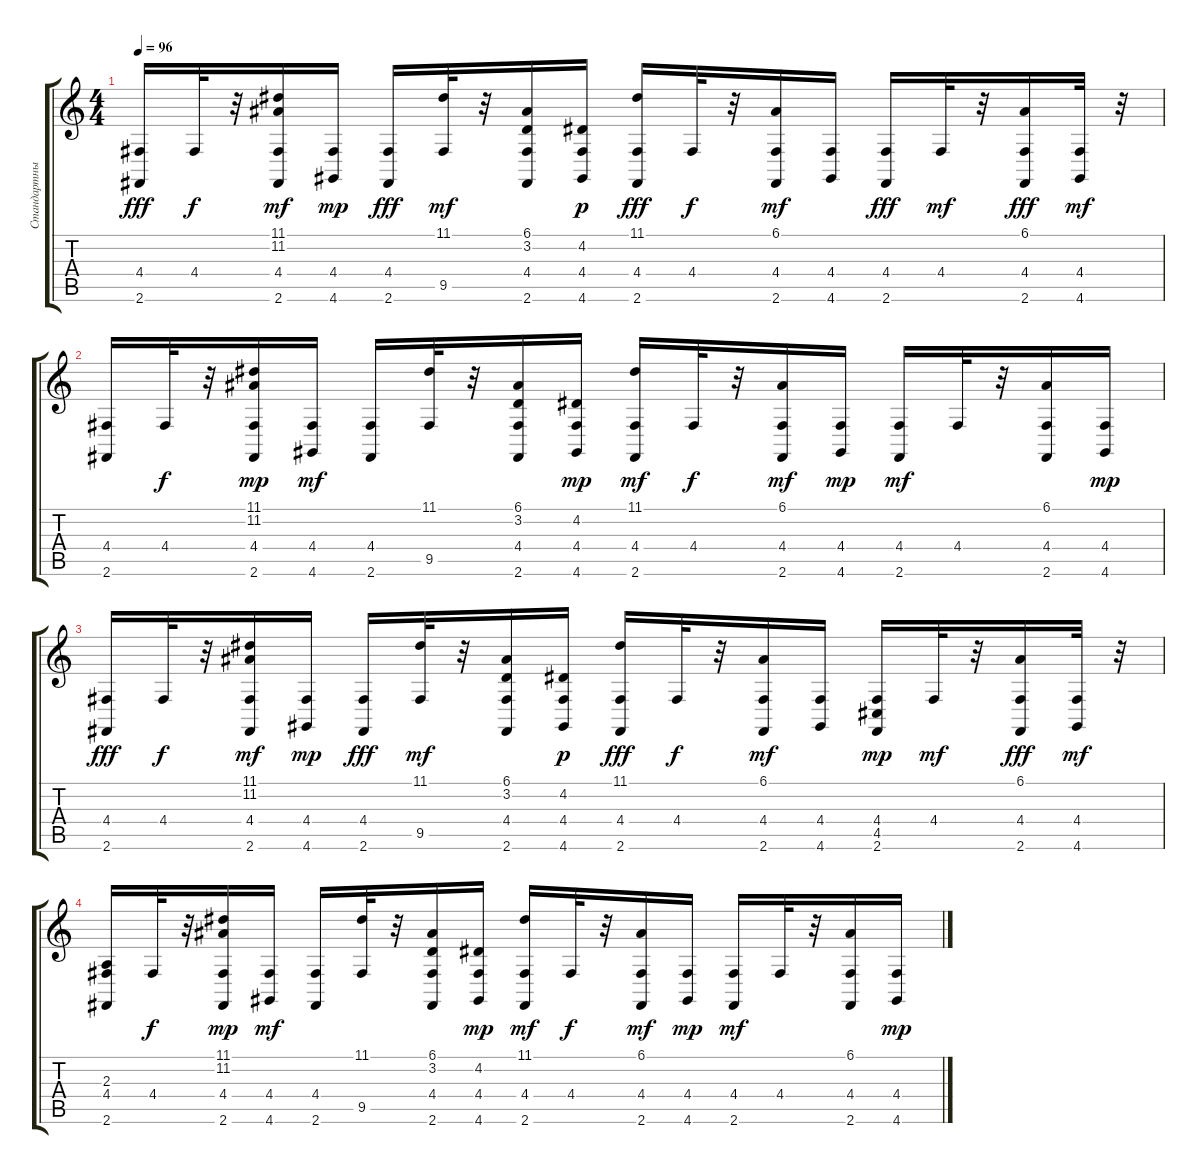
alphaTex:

\track ("Стандартный Набор" "Стандартны") {instrument synthdrum}
\staff {score tabs}
\tuning (E4 B3 G3 D3 A2 E2) {hide}
\ts (4 4)
\tempo 96
\clef g2
\ks c
(4.4 2.6).16{dy fff} 4.4.32{dy f} r.32 (11.1 11.2 4.4 2.6).16{dy mf} (4.4 4.6).16{dy mp} (4.4 2.6).16{dy fff} (11.1 9.5).32{dy mf} r.32 (6.1 3.2 4.4 2.6).16 (4.2 4.4 4.6).16{dy p} (11.1 4.4 2.6).16{dy fff} 4.4.32{dy f} r.32 (6.1 4.4 2.6).16{dy mf} (4.4 4.6).16 (4.4 2.6).16{dy fff} 4.4.32{dy mf} r.32 (6.1 4.4 2.6).16{dy fff} (4.4 4.6).32{dy mf} r.32 |
(4.4 2.6).16 4.4.32{dy f} r.32 (11.1 11.2 4.4 2.6).16{dy mp} (4.4 4.6).16{dy mf} (4.4 2.6).16 (11.1 9.5).32 r.32 (6.1 3.2 4.4 2.6).16 (4.2 4.4 4.6).16{dy mp} (11.1 4.4 2.6).16{dy mf} 4.4.32{dy f} r.32 (6.1 4.4 2.6).16{dy mf} (4.4 4.6).16{dy mp} (4.4 2.6).16{dy mf} 4.4.32 r.32 (6.1 4.4 2.6).16 (4.4 4.6).16{dy mp} |
(4.4 2.6).16{dy fff} 4.4.32{dy f} r.32 (11.1 11.2 4.4 2.6).16{dy mf} (4.4 4.6).16{dy mp} (4.4 2.6).16{dy fff} (11.1 9.5).32{dy mf} r.32 (6.1 3.2 4.4 2.6).16 (4.2 4.4 4.6).16{dy p} (11.1 4.4 2.6).16{dy fff} 4.4.32{dy f} r.32 (6.1 4.4 2.6).16{dy mf} (4.4 4.6).16 (4.4 4.5 2.6).16{dy mp} 4.4.32{dy mf} r.32 (6.1 4.4 2.6).16{dy fff} (4.4 4.6).32{dy mf} r.32 |
(2.3 4.4 2.6).16 4.4.32{dy f} r.32 (11.1 11.2 4.4 2.6).16{dy mp} (4.4 4.6).16{dy mf} (4.4 2.6).16 (11.1 9.5).32 r.32 (6.1 3.2 4.4 2.6).16 (4.2 4.4 4.6).16{dy mp} (11.1 4.4 2.6).16{dy mf} 4.4.32{dy f} r.32 (6.1 4.4 2.6).16{dy mf} (4.4 4.6).16{dy mp} (4.4 2.6).16{dy mf} 4.4.32 r.32 (6.1 4.4 2.6).16 (4.4 4.6).16{dy mp}
